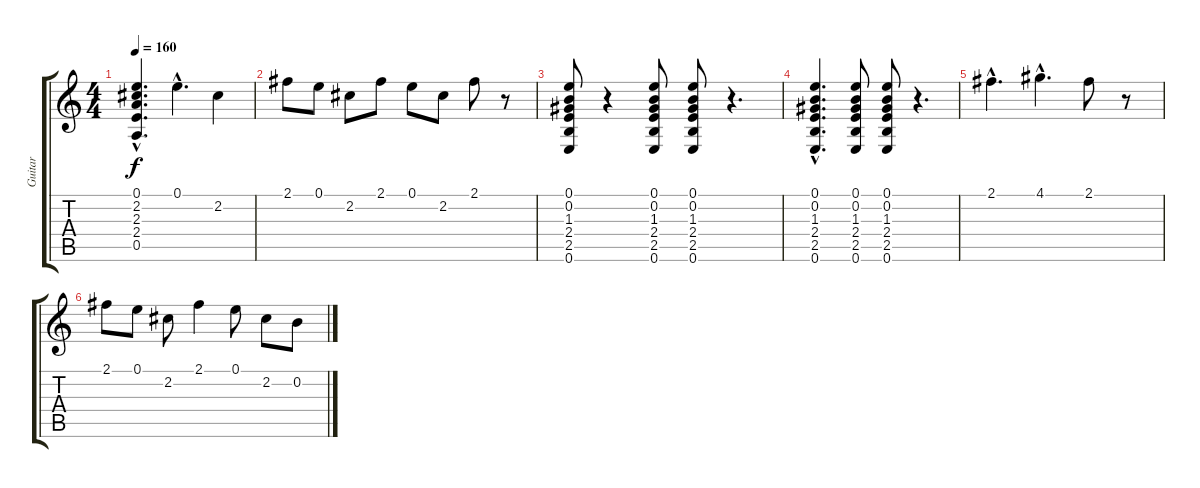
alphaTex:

\track ("Guitar" "Guitar") {instrument electricguitarclean}
\staff {score tabs}
\tuning (E4 B3 G3 D3 A2 E2) {hide}
\ts (4 4)
\tempo 160
\clef g2
\ks c
(0.1{hac} 2.2{hac} 2.3{hac} 2.4{hac} 0.5{hac}).4{d dy f} 0.1{hac}.4{d} 2.2.4 |
2.1.8 0.1.8 2.2.8 2.1.8 0.1.8 2.2.8 2.1.8 r.8 |
(0.1 0.2 1.3 2.4 2.5 0.6).8 r.4 (0.1 0.2 1.3 2.4 2.5 0.6).8 (0.1 0.2 1.3 2.4 2.5 0.6).8 r.4{d} |
(0.1{hac} 0.2{hac} 1.3{hac} 2.4{hac} 2.5{hac} 0.6{hac}).4{d} (0.1 0.2 1.3 2.4 2.5 0.6).8 (0.1 0.2 1.3 2.4 2.5 0.6).8 r.4{d} |
2.1{hac}.4{d} 4.1{hac}.4{d} 2.1.8 r.8 |
2.1.8 0.1.8 2.2.8 2.1.4 0.1.8 2.2.8 0.2.8
